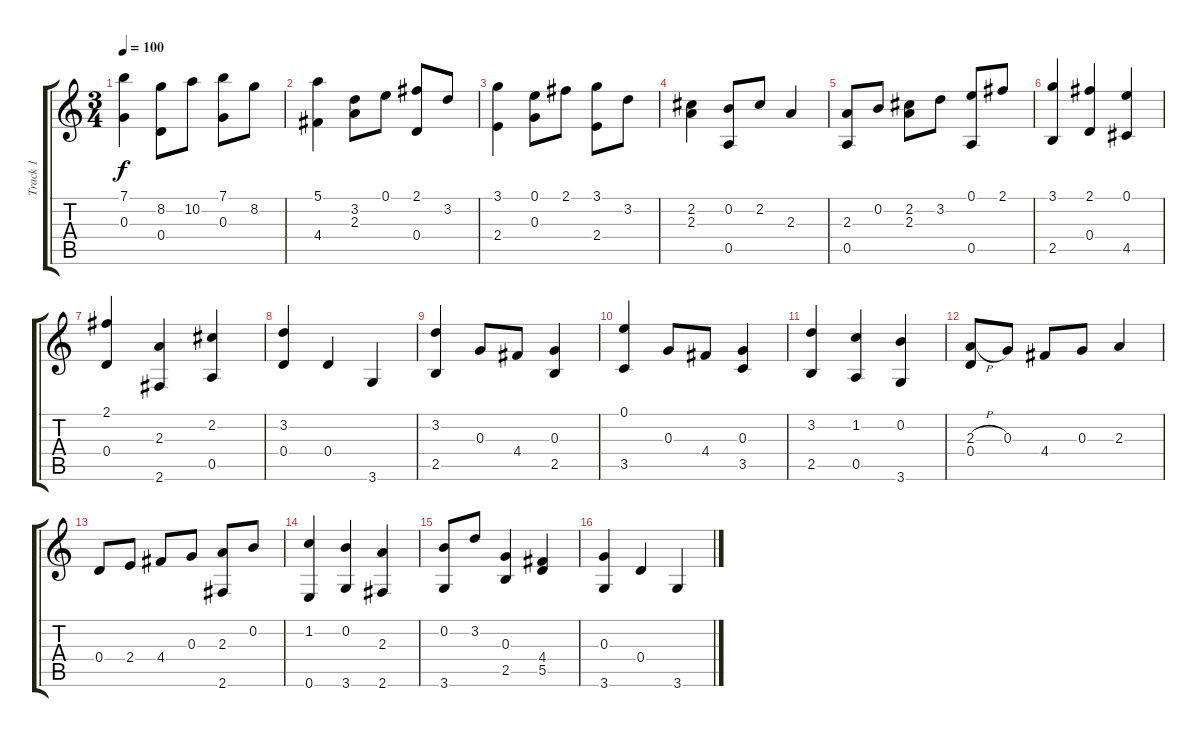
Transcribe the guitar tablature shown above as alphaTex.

\track ("Track 1" "Track 1") {instrument acousticguitarnylon}
\staff {score tabs}
\tuning (E4 B3 G3 D3 A2 E2) {hide}
\ts (3 4)
\tempo 100
\clef g2
\ks c
(7.1 0.3).4{dy f} (8.2 0.4).8 10.2.8 (7.1 0.3).8 8.2.8 |
(5.1 4.4).4 (3.2 2.3).8 0.1.8 (2.1 0.4).8 3.2.8 |
(3.1 2.4).4 (0.1 0.3).8 2.1.8 (3.1 2.4).8 3.2.8 |
(2.2 2.3).4 (0.2 0.5).8 2.2.8 2.3.4 |
(2.3 0.5).8 0.2.8 (2.2 2.3).8 3.2.8 (0.1 0.5).8 2.1.8 |
(3.1 2.5).4 (2.1 0.4).4 (0.1 4.5).4 |
(2.1 0.4).4 (2.3 2.6).4 (2.2 0.5).4 |
(3.2 0.4).4 0.4.4 3.6.4 |
(3.2 2.5).4 0.3.8 4.4.8 (0.3 2.5).4 |
(0.1 3.5).4 0.3.8 4.4.8 (0.3 3.5).4 |
(3.2 2.5).4 (1.2 0.5).4 (0.2 3.6).4 |
(2.3{h} 0.4).8 0.3.8 4.4.8 0.3.8 2.3.4 |
0.4.8 2.4.8 4.4.8 0.3.8 (2.3 2.6).8 0.2.8 |
(1.2 0.6).4 (0.2 3.6).4 (2.3 2.6).4 |
(0.2 3.6).8 3.2.8 (0.3 2.5).4 (4.4 5.5).4 |
(0.3 3.6).4 0.4.4 3.6.4
